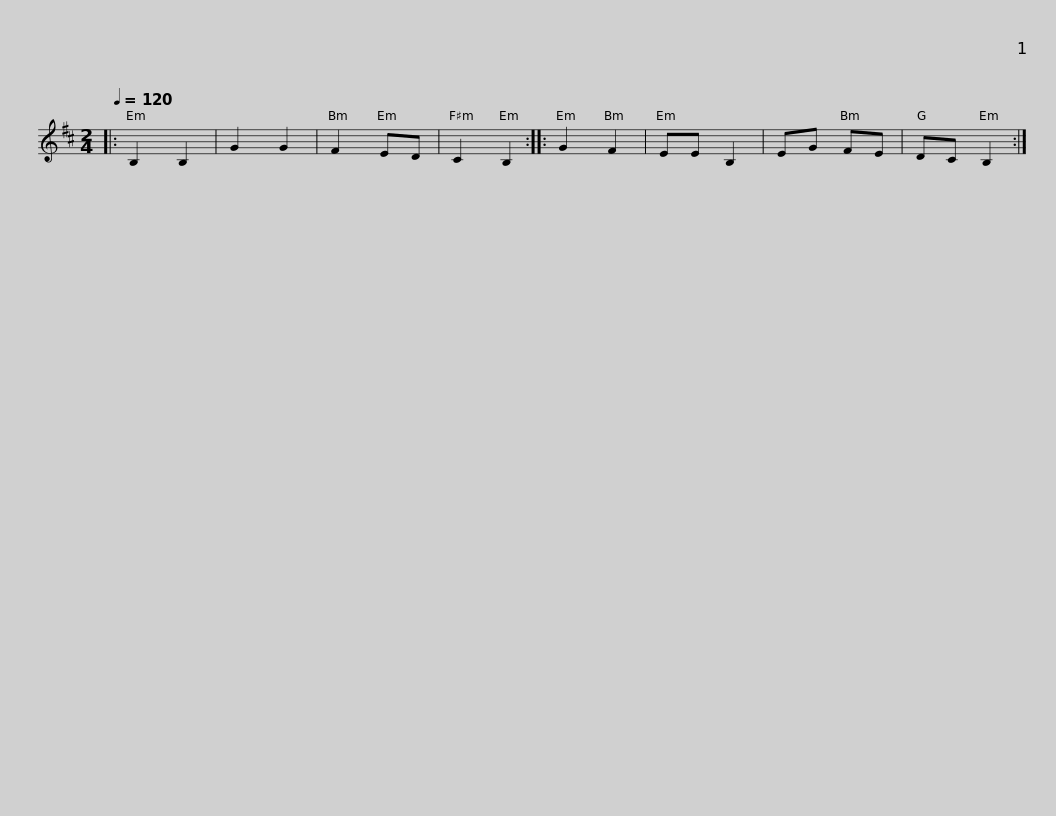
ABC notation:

X:1
L:1/8
Q:1/4=120
M:2/4
I:linebreak $
K:D
V:1 treble
V:1
|: B,2 B,2 | G2 G2 | F2 ED | C2 B,2 :: G2 F2 | %5
 EE B,2 | EG FE | DC B,2 :| %8
